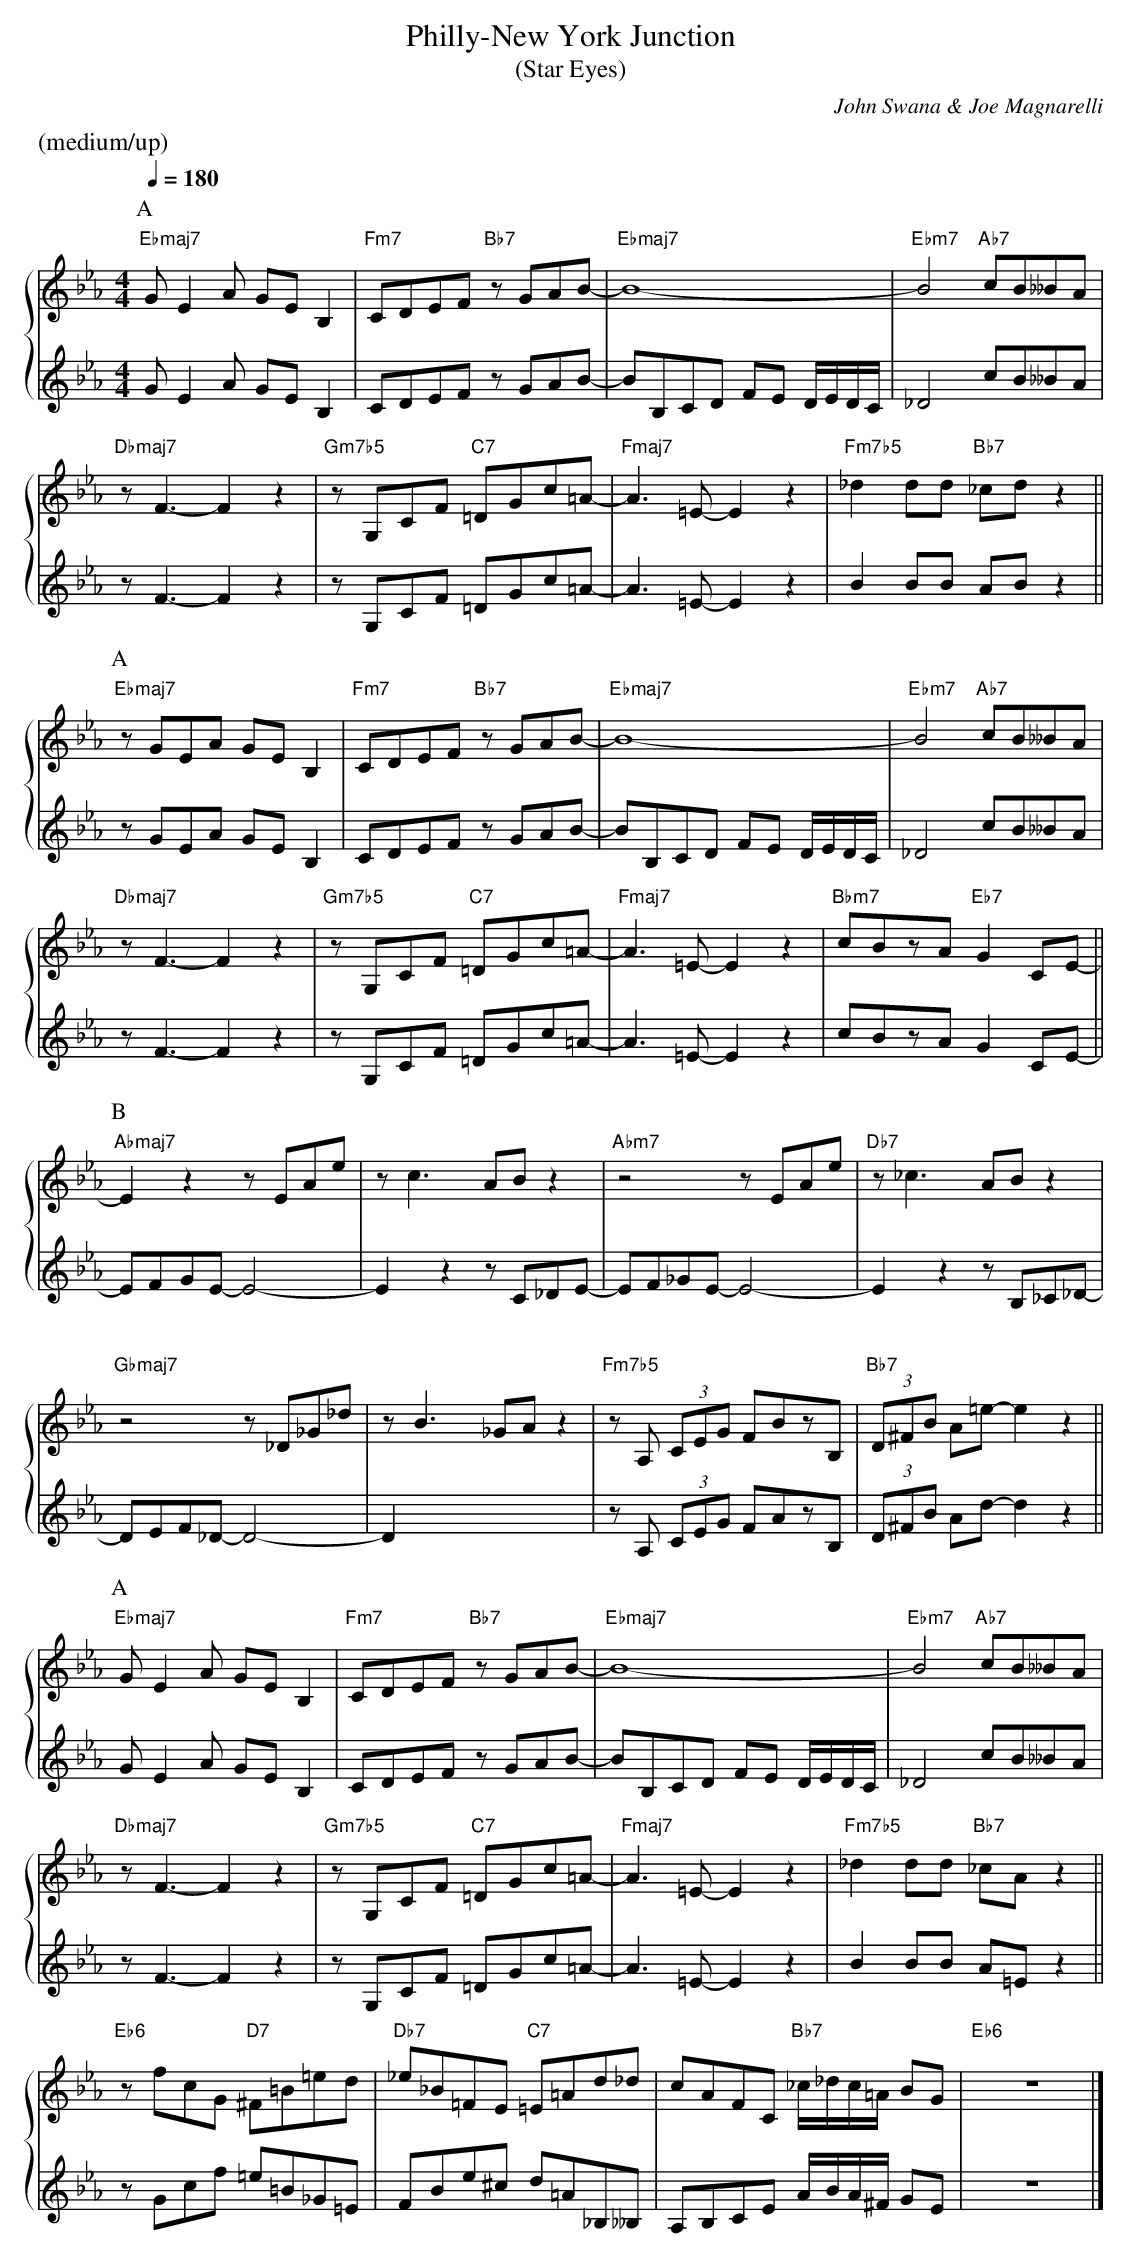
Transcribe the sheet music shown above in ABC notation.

X:1
T: Philly-New York Junction
T: (Star Eyes)
M:4/4
L:1/8
C:John Swana & Joe Magnarelli
Q:1/4=180
%%staves {(chords trumpet) sax}
K:Eb
%%text (medium/up)
P: A
V:chords
"Ebmaj7"x4 x4 | "Fm7"x4 "Bb7"x4 | "Ebmaj7"x4 x4 | "Ebm7"x4 "Ab7"x4 |
"Dbmaj7"x4 x4 | "Gm7b5"x4 "C7"x4 | "Fmaj7"x4 x4 | "Fm7b5"x4 "Bb7"x4 ||
V:trumpet
GE2A GEB,2 | CDEF zGAB- | B8- | B4 cB__BA |
zF3- F2z2 | zG,CF =DGc=A- | A3=E- E2z2 | _d2dd _cdz2 ||
V:sax
GE2A GEB,2 | CDEF zGAB- | BB,CD FE D/E/D/C/ | _D4 cB__BA |
zF3- F2z2 | zG,CF =DGc=A- | A3=E- E2z2 | B2BB ABz2 ||
P: A
V:chords
"Ebmaj7"x4 x4 | "Fm7"x4 "Bb7"x4 | "Ebmaj7"x4 x4 | "Ebm7"x4 "Ab7"x4 |
"Dbmaj7"x4 x4 | "Gm7b5"x4 "C7"x4 | "Fmaj7"x4 x4 | "Bbm7"x4 "Eb7"x4 ||
V:trumpet
zGEA GEB,2 | CDEF zGAB- | B8- | B4 cB__BA |
zF3- F2z2 | zG,CF =DGc=A- | A3=E- E2z2 | cBzA G2CE- ||
V:sax
zGEA GEB,2 | CDEF zGAB- | BB,CD FE D/E/D/C/ | _D4 cB__BA |
zF3- F2z2 | zG,CF =DGc=A- | A3=E- E2z2 | cBzA G2CE- ||
P: B
V:chords
"Abmaj7"x4 x4 | x4 x4 | "Abm7"x4 x4 | "Db7"x4 x4 |
"Gbmaj7"x4 x4 | x4 x4 | "Fm7b5"x4 x4 | "Bb7"x4 x4 ||
V:trumpet
E2z2 zEAe | zc3 ABz2 | z4 zEAe | z_c3 ABz2 |
z4 z_D_G_d | zB3 _GAz2 | zA, (3CEG FBzB, | (3D^FB A=e- e2z2 ||
V:sax
EFGE- E4- | E2z2 zC_DE- | EF_GE- E4- | E2z2 zB,_C_D- |
DEF_D- D4- | D2x2 x4 | zA, (3CEG FAzB, | (3D^FB Ad- d2z2 ||
P: A
V:chords
"Ebmaj7"x4 x4 | "Fm7"x4 "Bb7"x4 | "Ebmaj7"x4 x4 | "Ebm7"x4 "Ab7"x4 |
"Dbmaj7"x4 x4 | "Gm7b5"x4 "C7"x4 | "Fmaj7"x4 x4 | "Fm7b5"x4 "Bb7"x4 ||
"Eb6"x4 "D7"x4 | "Db7"x4 "C7"x4 | x4 "Bb7"x4 | "Eb6"x4 x4 |]
V:trumpet
GE2A GEB,2 | CDEF zGAB- | B8- | B4 cB__BA |
zF3- F2z2 | zG,CF =DGc=A- | A3=E- E2z2 | _d2dd _cAz2 ||
zfcG ^F=B=ed | _e_B=FE =E=Ad_d | cAFC _c/_d/c/=A/ BG | z8 |]
V:sax
GE2A GEB,2 | CDEF zGAB- | BB,CD FE D/E/D/C/ | _D4 cB__BA |
zF3- F2z2 | zG,CF =DGc=A- | A3=E- E2z2 | B2BB A=Ez2 ||
zGcf =e=B_G=E | FBe^c d=A_B,__B, | A,B,CE A/B/A/^F/ GE | z8 |]
